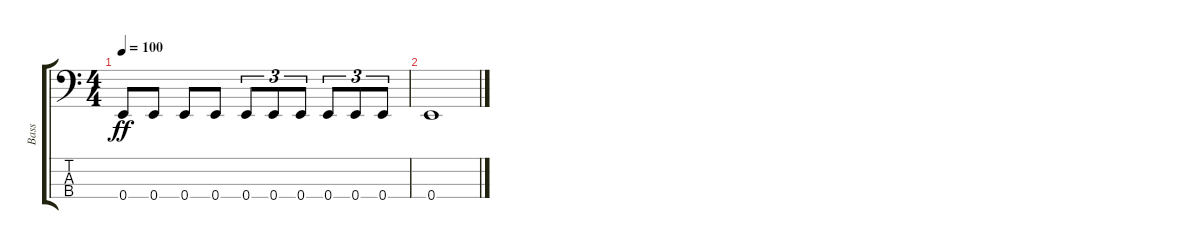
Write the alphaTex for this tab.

\track ("Bass" "Bass") {instrument electricbassfinger}
\staff {score tabs}
\tuning (G2 D2 A1 E1) {hide}
\ts (4 4)
\tempo 100
\clef f4
\ks c
0.4.8{dy ff} 0.4.8 0.4.8 0.4.8 0.4.8{tu (3 2)} 0.4.8{tu (3 2)} 0.4.8{tu (3 2)} 0.4.8{tu (3 2)} 0.4.8{tu (3 2)} 0.4.8{tu (3 2)} |
0.4.1
